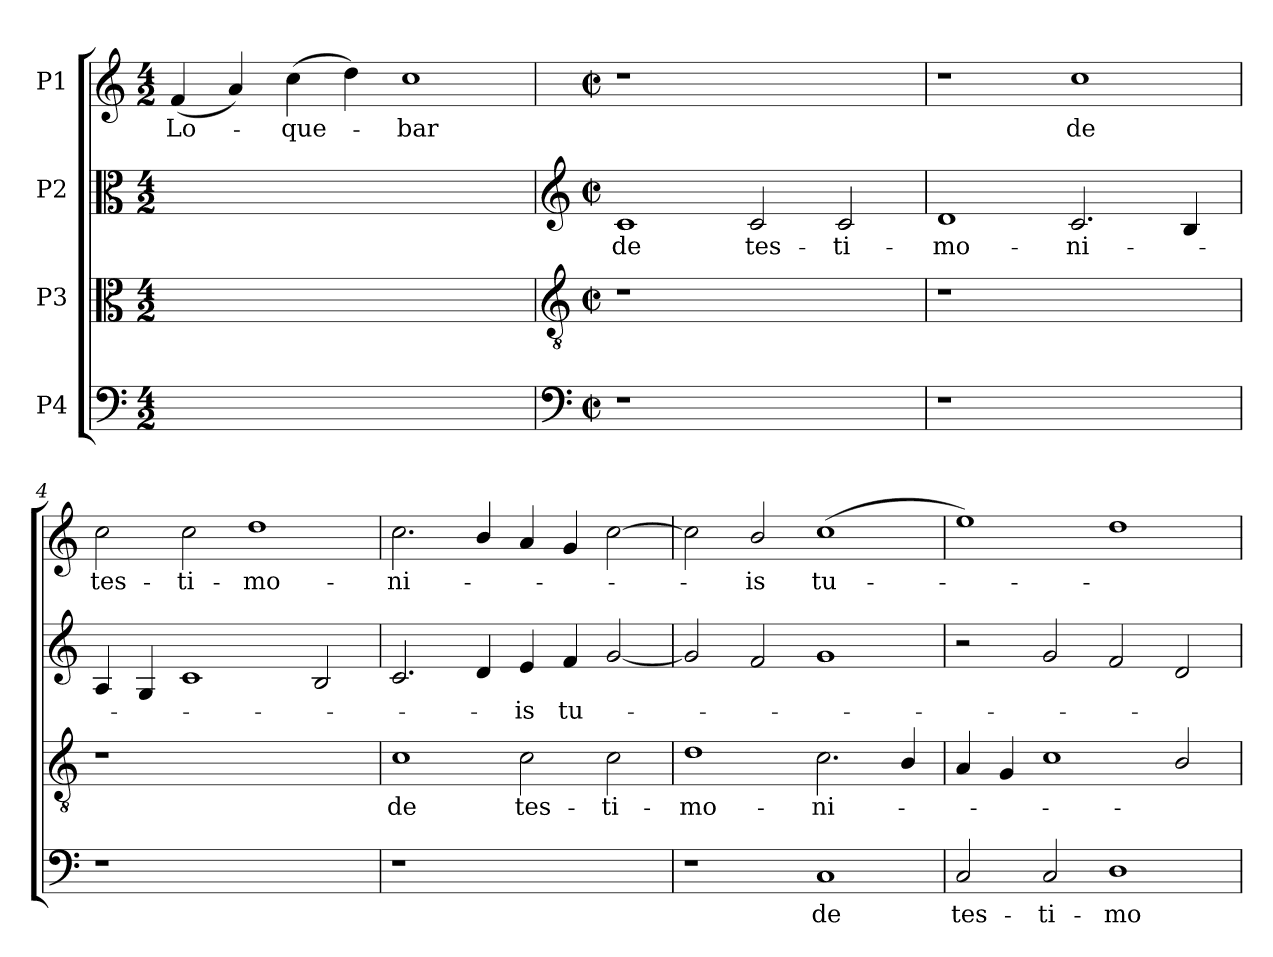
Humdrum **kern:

**kern	**text	**kern	**text	**kern	**text	**kern	**text
*part4	*part4	*part3	*part3	*part2	*part2	*part1	*part1
*staff4	*staff4	*staff3	*staff3	*staff2	*staff2	*staff1	*staff1
*I"P4	*	*I"P3	*	*I"P2	*	*I"P1	*
!!LO:PB:g=z
*clefF4	*	*clefC3	*	*clefC3	*	*clefG2	*
*	*	*ITrd7c12	*	*	*	*	*
*k[]	*	*k[]	*	*k[]	*	*k[]	*
*C:	*	*C:	*	*C:	*	*C:	*
*M4/2	*	*M4/2	*	*M4/2	*	*M4/2	*
=1	=1	=1	=1	=1	=1	=1	=1
!LO:N:vis=1	!	!LO:N:vis=1	!	!LO:N:vis=1	!	!	!
!	!	!	!	!	!	!	!LO:LY:b:color=#000000
0ryy	.	0ryy	.	0ryy	.	(4fi/	Lo-
.	.	.	.	.	.	4ai/)	.
!	!	!	!	!	!	!	!LO:LY:b:color=#000000
.	.	.	.	.	.	(4cci\	-que-
.	.	.	.	.	.	4ddi\)	.
!	!	!	!	!	!	!	!LO:LY:b:color=#000000
.	.	.	.	.	.	1cci	-bar
=2	=2	=2	=2	=2	=2	=2	=2
*clefF4	*	*clefGv2	*	*clefG2	*	*	*
*M2/2	*	*M2/2	*	*M2/2	*	*M2/2	*
*met(c|)	*	*met(c|)	*	*met(c|)	*	*met(c|)	*
!LO:N:vis=1	!	!LO:N:vis=1	!	!	!	!	!
!	!	!	!	!	!LO:LY:b:color=#000000	!LO:N:vis=1	!
1r	.	1r	.	1ci	de	1r	.
!	!	!	!	!	!LO:LY:b:color=#000000	!	!
1ryy	.	1ryy	.	2ci/	tes-	1ryy	.
!	!	!	!	!	!LO:LY:b:color=#000000	!	!
.	.	.	.	2ci/	-ti-	.	.
=3	=3	=3	=3	=3	=3	=3	=3
!LO:N:vis=1	!	!LO:N:vis=1	!	!	!	!	!
!	!	!	!	!	!LO:LY:b:color=#000000	!	!
1r	.	1r	.	1di	-mo-	1r	.
!	!	!	!	!	!LO:LY:b:color=#000000	!	!
!	!	!	!	!	!	!	!LO:LY:b:color=#000000
1ryy	.	1ryy	.	2.ci/	-ni-	1cci	de
.	.	.	.	4Bi/	.	.	.
=4	=4	=4	=4	=4	=4	=4	=4
!LO:N:vis=1	!	!LO:N:vis=1	!	!	!	!	!
!	!	!	!	!	!	!	!LO:LY:b:color=#000000
1r	.	1r	.	4Ai/	.	2cci\	tes-
.	.	.	.	4Gi/	.	.	.
!	!	!	!	!	!	!	!LO:LY:b:color=#000000
.	.	.	.	1ci	.	2cci\	-ti-
!	!	!	!	!	!	!	!LO:LY:b:color=#000000
1ryy	.	1ryy	.	.	.	1ddi	-mo-
.	.	.	.	2Bi/	.	.	.
!!LO:LB:g=z
=5	=5	=5	=5	=5	=5	=5	=5
!LO:N:vis=1	!	!	!	!	!	!	!
!	!	!	!LO:LY:b:color=#000000	!	!	!	!
!	!	!	!	!	!	!	!LO:LY:b:color=#000000
1r	.	1Ci	de	2.ci/	.	2.cci\	-ni-
.	.	.	.	4di/	.	4bi/	.
!	!	!	!LO:LY:b:color=#000000	!	!	!	!
!	!	!	!	!	!LO:LY:b:color=#000000	!	!
1ryy	.	2Ci\	tes-	4ei/	-is	4ai/	.
!	!	!	!	!	!LO:LY:b:color=#000000	!	!
.	.	.	.	4fi/	tu-	4gi/	.
!	!	!	!LO:LY:b:color=#000000	!	!	!	!
.	.	2Ci\	-ti-	[2gi/	.	[2cci\	.
=6	=6	=6	=6	=6	=6	=6	=6
!	!	!	!LO:LY:b:color=#000000	!	!	!	!
1r	.	1Di	-mo-	2gi/]	.	2cci\]	.
!	!	!	!	!	!	!	!LO:LY:b:color=#000000
.	.	.	.	2fi/	.	2bi/	-is
!	!LO:LY:b:color=#000000	!	!	!	!	!	!
!	!	!	!LO:LY:b:color=#000000	!	!	!	!
!	!	!	!	!	!	!	!LO:LY:b:color=#000000
1Ci	de	2.Ci\	-ni-	1gi	.	(1cci	tu-
.	.	4BBi/	.	.	.	.	.
=7	=7	=7	=7	=7	=7	=7	=7
!	!LO:LY:b:color=#000000	!	!	!	!	!	!
2Ci/	tes-	4AAi/	.	2r	.	1eei)	.
.	.	4GGi/	.	.	.	.	.
!	!LO:LY:b:color=#000000	!	!	!	!	!	!
2Ci/	-ti-	1Ci	.	2gi/	.	.	.
!	!LO:LY:b:color=#000000	!	!	!	!	!	!
1Di	-mo-	.	.	2fi/	.	1ddi	.
.	.	2BBi/	.	2di/	.	.	.
=	=	=	=	=	=	=	=
*-	*-	*-	*-	*-	*-	*-	*-
